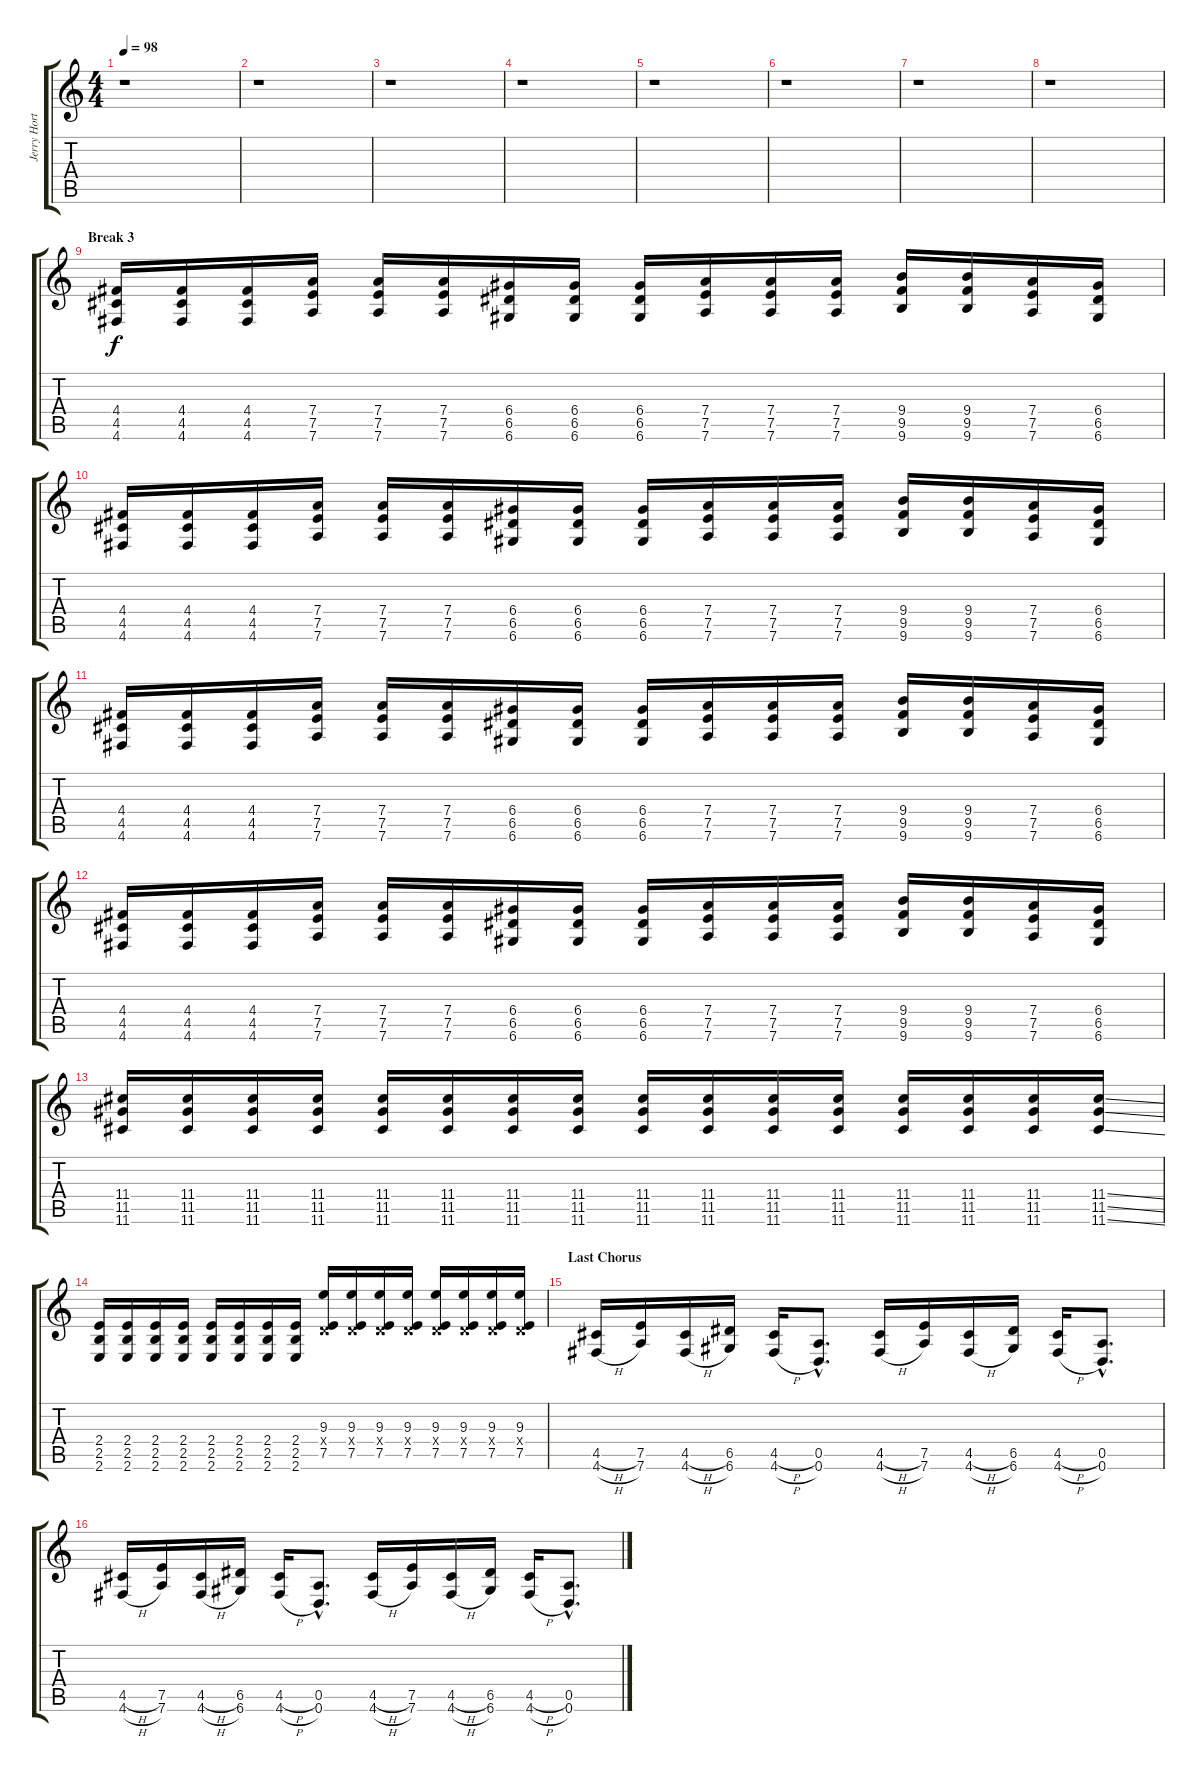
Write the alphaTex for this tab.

\track ("Jerry Horton Rythm" "Jerry Hort") {instrument overdrivenguitar}
\staff {score tabs}
\tuning (E4 B3 G3 D3 A2 D2) {hide}
\ts (4 4)
\tempo 98
\clef g2
\ks c
r.1{dy f} |
r.1 |
r.1 |
r.1 |
r.1 |
r.1 |
r.1 |
r.1 |
\section ("" "Break 3")
(4.4 4.5 4.6).16 (4.4 4.5 4.6).16 (4.4 4.5 4.6).16 (7.4 7.5 7.6).16 (7.4 7.5 7.6).16 (7.4 7.5 7.6).16 (6.4 6.5 6.6).16 (6.4 6.5 6.6).16 (6.4 6.5 6.6).16 (7.4 7.5 7.6).16 (7.4 7.5 7.6).16 (7.4 7.5 7.6).16 (9.4 9.5 9.6).16 (9.4 9.5 9.6).16 (7.4 7.5 7.6).16 (6.4 6.5 6.6).16 |
(4.4 4.5 4.6).16 (4.4 4.5 4.6).16 (4.4 4.5 4.6).16 (7.4 7.5 7.6).16 (7.4 7.5 7.6).16 (7.4 7.5 7.6).16 (6.4 6.5 6.6).16 (6.4 6.5 6.6).16 (6.4 6.5 6.6).16 (7.4 7.5 7.6).16 (7.4 7.5 7.6).16 (7.4 7.5 7.6).16 (9.4 9.5 9.6).16 (9.4 9.5 9.6).16 (7.4 7.5 7.6).16 (6.4 6.5 6.6).16 |
(4.4 4.5 4.6).16 (4.4 4.5 4.6).16 (4.4 4.5 4.6).16 (7.4 7.5 7.6).16 (7.4 7.5 7.6).16 (7.4 7.5 7.6).16 (6.4 6.5 6.6).16 (6.4 6.5 6.6).16 (6.4 6.5 6.6).16 (7.4 7.5 7.6).16 (7.4 7.5 7.6).16 (7.4 7.5 7.6).16 (9.4 9.5 9.6).16 (9.4 9.5 9.6).16 (7.4 7.5 7.6).16 (6.4 6.5 6.6).16 |
(4.4 4.5 4.6).16 (4.4 4.5 4.6).16 (4.4 4.5 4.6).16 (7.4 7.5 7.6).16 (7.4 7.5 7.6).16 (7.4 7.5 7.6).16 (6.4 6.5 6.6).16 (6.4 6.5 6.6).16 (6.4 6.5 6.6).16 (7.4 7.5 7.6).16 (7.4 7.5 7.6).16 (7.4 7.5 7.6).16 (9.4 9.5 9.6).16 (9.4 9.5 9.6).16 (7.4 7.5 7.6).16 (6.4 6.5 6.6).16 |
(11.4 11.5 11.6).16 (11.4 11.5 11.6).16 (11.4 11.5 11.6).16 (11.4 11.5 11.6).16 (11.4 11.5 11.6).16 (11.4 11.5 11.6).16 (11.4 11.5 11.6).16 (11.4 11.5 11.6).16 (11.4 11.5 11.6).16 (11.4 11.5 11.6).16 (11.4 11.5 11.6).16 (11.4 11.5 11.6).16 (11.4 11.5 11.6).16 (11.4 11.5 11.6).16 (11.4 11.5 11.6).16 (11.4{ss} 11.5{ss} 11.6{ss}).16 |
(2.4 2.5 2.6).16 (2.4 2.5 2.6).16 (2.4 2.5 2.6).16 (2.4 2.5 2.6).16 (2.4 2.5 2.6).16 (2.4 2.5 2.6).16 (2.4 2.5 2.6).16 (2.4 2.5 2.6).16 (9.3 0.4{x} 7.5).16 (9.3 0.4{x} 7.5).16 (9.3 0.4{x} 7.5).16 (9.3 0.4{x} 7.5).16 (9.3 0.4{x} 7.5).16 (9.3 0.4{x} 7.5).16 (9.3 0.4{x} 7.5).16 (9.3 0.4{x} 7.5).16 |
\section ("" "Last Chorus")
(4.5{h} 4.6{h}).16 (7.5 7.6).16 (4.5{h} 4.6{h}).16 (6.5 6.6).16 (4.5{h} 4.6{h}).16 (0.5{hac} 0.6{hac}).8{d} (4.5{h} 4.6{h}).16 (7.5 7.6).16 (4.5{h} 4.6{h}).16 (6.5 6.6).16 (4.5{h} 4.6{h}).16 (0.5{hac} 0.6{hac}).8{d} |
(4.5{h} 4.6{h}).16 (7.5 7.6).16 (4.5{h} 4.6{h}).16 (6.5 6.6).16 (4.5{h} 4.6{h}).16 (0.5{hac} 0.6{hac}).8{d} (4.5{h} 4.6{h}).16 (7.5 7.6).16 (4.5{h} 4.6{h}).16 (6.5 6.6).16 (4.5{h} 4.6{h}).16 (0.5{hac} 0.6{hac}).8{d}
